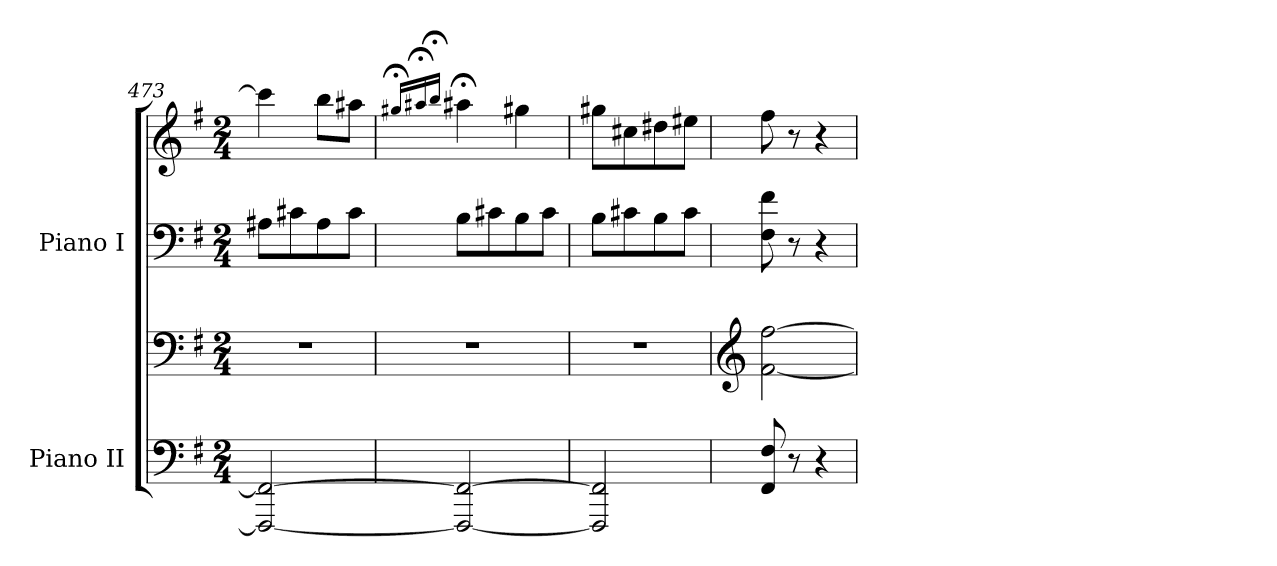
**kern	**kern	**kern	**kern
*part2	*part2	*part1	*part1
*staff4	*staff3	*staff2	*staff1
*I"Piano II	*	*I"Piano I	*
*I'Pno. II	*	*I'Pno. I	*
*clefF4	*clefF4	*clefF4	*clefG2
*k[f#]	*k[f#]	*k[f#]	*k[f#]
*M2/4	*M2/4	*M2/4	*M2/4
=473	=473	=473	=473
2FFF#!/_ 2FF#!/_	2r	8A#X\L	4ccc#\]
.	.	8c#X\	.
.	.	8A#\	8bb\L
.	.	8c#\J	8aa#X\J
!!LO:PB:g=z
=474	=474	=474	=474
.	.	.	16qgg#X;</LL
.	.	.	16qaa#X;</
.	.	.	16qbb;</JJ
2FFF#!/_ 2FF#!/_	2r	8B\L	4aa#X;<\
.	.	8c#X\	.
.	.	8B\	4gg#\
.	.	8c#\J	.
=475	=475	=475	=475
2FFF#!/] 2FF#!/]	2r	8B\L	8gg#X\L
.	.	8c#X\	8cc#X\
.	.	8B\	8dd#X\
.	.	8c#\J	8ee#X\J
=476	=476	=476	=476
*	*clefG2	*	*
8FF#!/ 8F#!/	[2f#!\ [2ff#!\	8F#\ 8f#\	8ff#\
8r	.	8r	8r
4r	.	4r	4r
=	=	=	=
*-	*-	*-	*-
